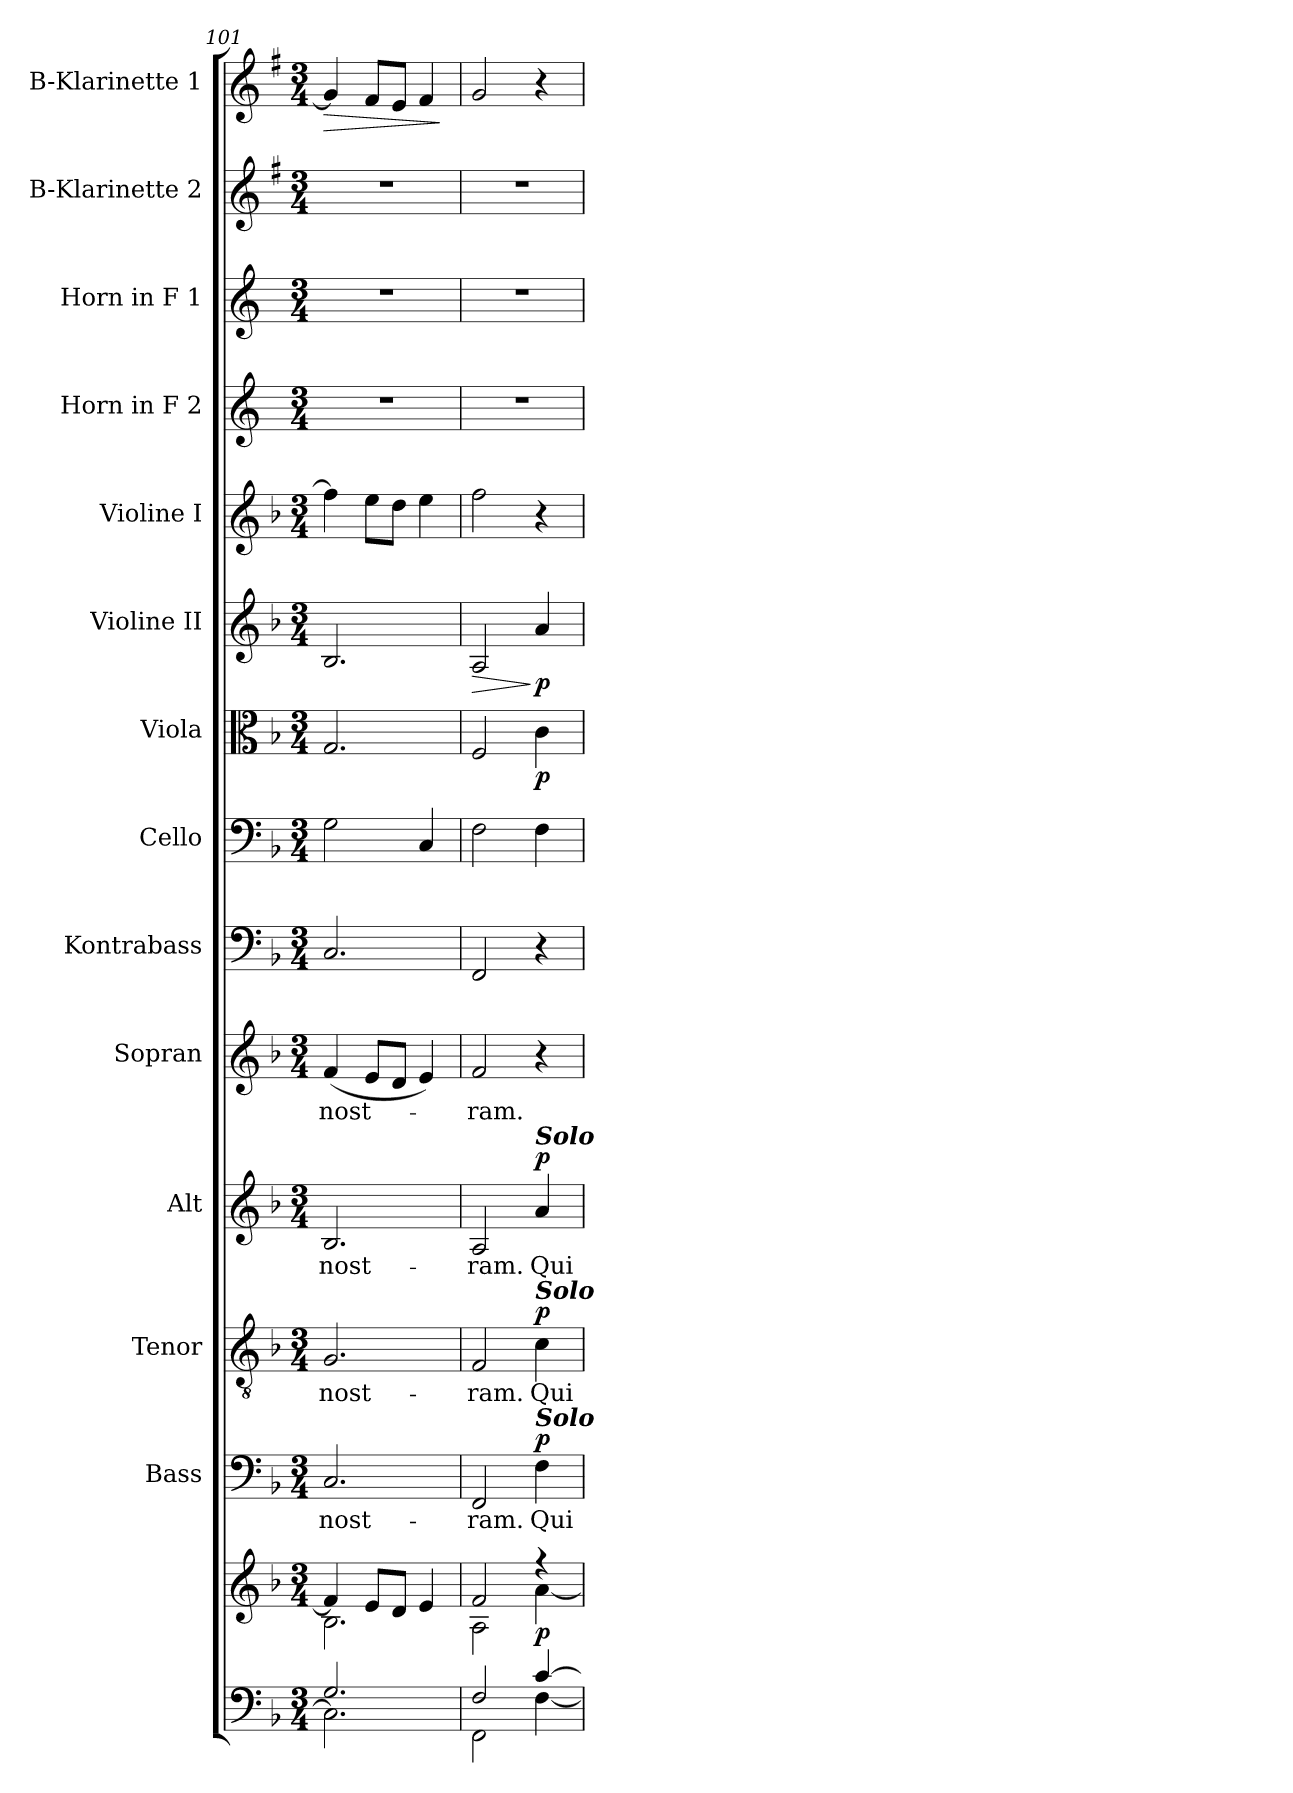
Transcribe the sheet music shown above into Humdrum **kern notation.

**kern	**kern	**dynam	**kern	**text	**dynam	**kern	**text	**dynam	**kern	**text	**dynam	**kern	**text	**kern	**kern	**kern	**dynam	**kern	**dynam	**kern	**kern	**kern	**kern	**kern	**dynam
*part14	*part14	*part14	*part13	*part13	*part13	*part12	*part12	*part12	*part11	*part11	*part11	*part10	*part10	*part9	*part8	*part7	*part7	*part6	*part6	*part5	*part4	*part3	*part2	*part1	*part1
*staff15	*staff14	*staff14/15	*staff13	*staff13	*staff13	*staff12	*staff12	*staff12	*staff11	*staff11	*staff11	*staff10	*staff10	*staff9	*staff8	*staff7	*staff7	*staff6	*staff6	*staff5	*staff4	*staff3	*staff2	*staff1	*staff1
*	*	*	*I"Bass	*	*	*I"Tenor	*	*	*I"Alt	*	*	*I"Sopran	*	*I"Kontrabass	*I"Cello	*I"Viola	*	*I"Violine II	*	*I"Violine I	*I"Horn in F 2	*I"Horn in F 1	*I"B-Klarinette 2	*I"B-Klarinette 1	*
*	*	*	*I'B.	*	*	*I'T.	*	*	*I'A.	*	*	*I'S.	*	*I'Kb.	*	*I'Vla.	*	*I'Vl. II	*	*I'Vl. I	*	*	*I'B Kl. 2	*I'B Kl. 1	*
*clefF4	*clefG2	*	*clefF4	*	*	*clefGv2	*	*	*clefG2	*	*	*clefG2	*	*clefF4	*clefF4	*clefC3	*	*clefG2	*	*clefG2	*clefG2	*clefG2	*clefG2	*clefG2	*
*	*	*	*	*	*	*	*	*	*	*	*	*	*	*ITrd7c12	*	*	*	*	*	*	*ITrd4c7	*ITrd4c7	*ITrd1c2	*ITrd1c2	*
*k[b-]	*k[b-]	*	*k[b-]	*	*	*k[b-]	*	*	*k[b-]	*	*	*k[b-]	*	*k[b-]	*k[b-]	*k[b-]	*	*k[b-]	*	*k[b-]	*k[b-]	*k[b-]	*k[b-]	*k[b-]	*
*F:	*F:	*	*F:	*	*	*F:	*	*	*F:	*	*	*F:	*	*F:	*F:	*F:	*	*F:	*	*F:	*F:	*F:	*F:	*F:	*
*M3/4	*M3/4	*	*M3/4	*	*	*M3/4	*	*	*M3/4	*	*	*M3/4	*	*M3/4	*M3/4	*M3/4	*	*M3/4	*	*M3/4	*M3/4	*M3/4	*M3/4	*M3/4	*
=101	=101	=101	=101	=101	=101	=101	=101	=101	=101	=101	=101	=101	=101	=101	=101	=101	=101	=101	=101	=101	=101	=101	=101	=101	=101
*^	*^	*	*	*	*	*	*	*	*	*	*	*	*	*	*	*	*	*	*	*	*	*	*	*	*
!	!	!	!	!	!	!LO:LY:b	!	!	!LO:LY:b	!	!	!LO:LY:b	!	!	!LO:LY:b	!	!	!	!	!	!	!	!	!	!	!	!LO:HP:b
2.G/	2.C\]	4f/]	2.B-\	.	2.C/	nost-	.	2.G/	nost-	.	2.B-/	nost-	.	(<4f/	nost-	2.CC/	2G\	2.G/	.	2.B-/	.	4ff\]	2.r	2.r	2.r	4f/]	>
.	.	8e/L	.	.	.	.	.	.	.	.	.	.	.	8e/L	.	.	.	.	.	.	.	8ee\L	.	.	.	8e/L	.
.	.	8d/J	.	.	.	.	.	.	.	.	.	.	.	8d/J	.	.	.	.	.	.	.	8dd\J	.	.	.	8d/J	.
.	.	4e/	.	.	.	.	.	.	.	.	.	.	.	4e/)	.	.	4C/	.	.	.	.	4ee\	.	.	.	4e/	.
*v	*v	*	*	*	*	*	*	*	*	*	*	*	*	*	*	*	*	*	*	*	*	*	*	*	*	*	*
*	*v	*v	*	*	*	*	*	*	*	*	*	*	*	*	*	*	*	*	*	*	*	*	*	*	*	*
.	.	.	.	.	.	.	.	.	.	.	.	.	.	.	.	.	.	.	.	.	.	.	.	.	]
=102	=102	=102	=102	=102	=102	=102	=102	=102	=102	=102	=102	=102	=102	=102	=102	=102	=102	=102	=102	=102	=102	=102	=102	=102	=102
*^	*^	*	*	*	*	*	*	*	*	*	*	*	*	*	*	*	*	*	*	*	*	*	*	*	*
!	!	!	!	!	!	!LO:LY:b	!	!	!LO:LY:b	!	!	!LO:LY:b	!	!	!LO:LY:b	!	!	!	!	!	!LO:HP:b	!	!	!	!	!	!
2F/	2FF\	2f/	2A\	.	2FF/	-ram.	.	2F/	-ram.	.	2A/	-ram.	.	2f/	-ram.	2FFF/	2F\	2F/	.	2A/	>	2ff\	2.r	2.r	2.r	2f/	.
!	!	!	!	!	!	!	!	!	!	!	!LO:TX:a:Bi:t=Solo	!	!	!	!	!	!	!	!	!	!	!	!	!	!	!	!
!	!	!	!	!	!	!	!	!LO:TX:a:Bi:t=Solo	!	!	!	!	!	!	!	!	!	!	!	!	!	!	!	!	!	!	!
!	!	!	!	!	!LO:TX:a:Bi:t=Solo	!	!	!	!	!	!	!	!	!	!	!	!	!	!	!	!	!	!	!	!	!	!
!	!	!	!	!LO:DY:b	!	!LO:LY:b	!LO:DY:a	!	!LO:LY:b	!LO:DY:a	!	!LO:LY:b	!LO:DY:a	!	!	!	!	!	!LO:DY:b	!	!LO:DY:n=1:b	!	!	!	!	!	!
[>4c/	[<4F\	4rff	[<4a\	p	4F\	Qui	p	4c\	Qui	p	4a/	Qui	p	4r	.	4r	4F\	4c\	p	4a/	] p	4r	.	.	.	4r	.
*v	*v	*	*	*	*	*	*	*	*	*	*	*	*	*	*	*	*	*	*	*	*	*	*	*	*	*	*
*	*v	*v	*	*	*	*	*	*	*	*	*	*	*	*	*	*	*	*	*	*	*	*	*	*	*	*
=	=	=	=	=	=	=	=	=	=	=	=	=	=	=	=	=	=	=	=	=	=	=	=	=	=
*-	*-	*-	*-	*-	*-	*-	*-	*-	*-	*-	*-	*-	*-	*-	*-	*-	*-	*-	*-	*-	*-	*-	*-	*-	*-
